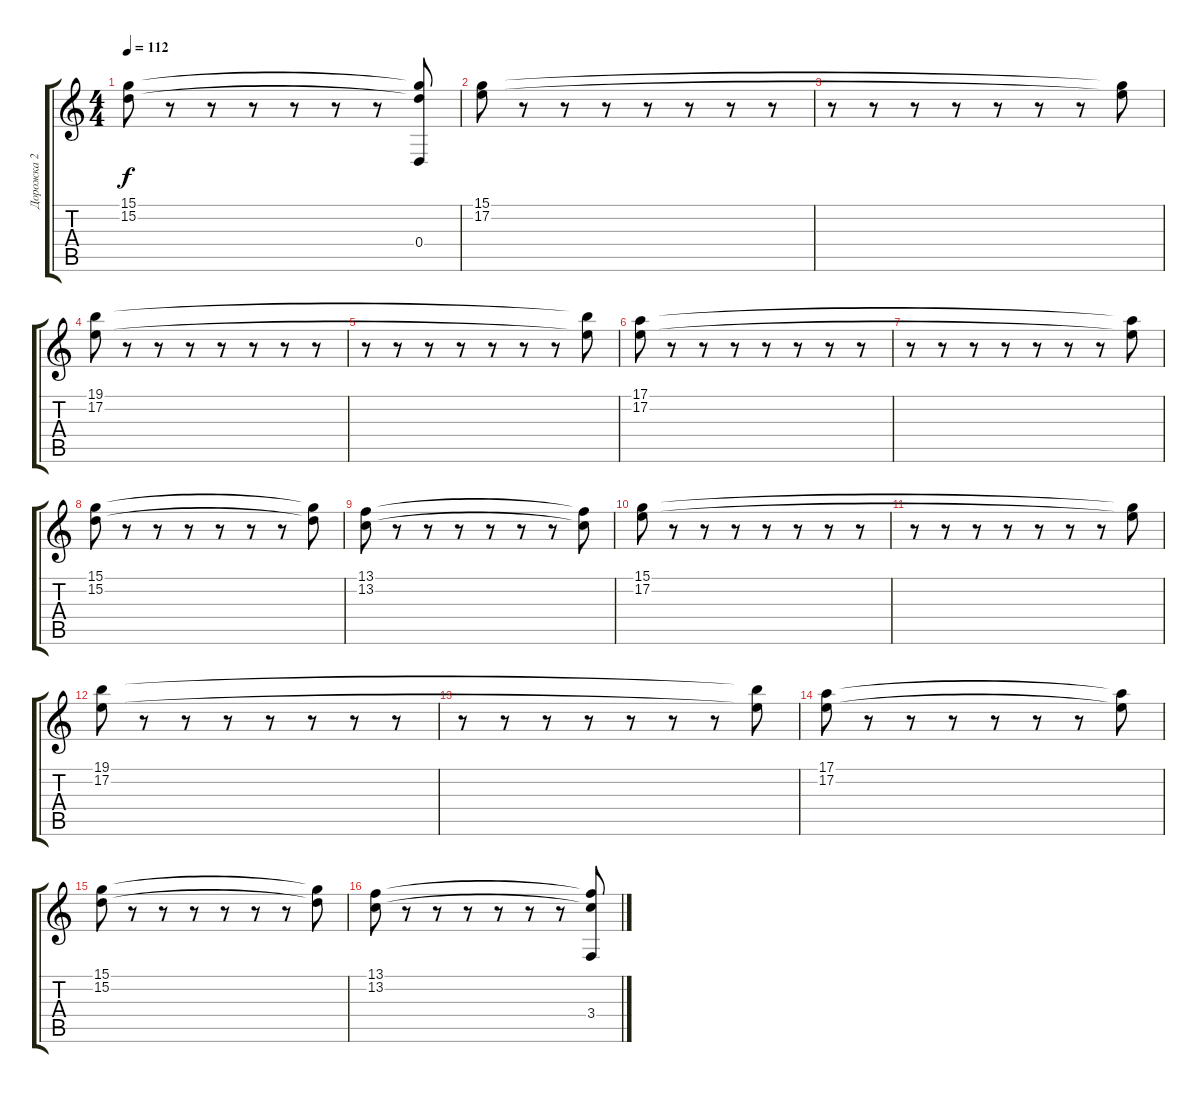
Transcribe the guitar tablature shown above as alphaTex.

\track ("Дорожка 2" "Дорожка 2") {instrument percussiveorgan bank 1}
\staff {score tabs}
\tuning (E4 B3 G3 D3 A2 E2) {hide}
\ts (4 4)
\tempo 112
\clef g2
\ks c
(15.1 15.2).8{dy f} r.8 r.8 r.8 r.8 r.8 r.8 (15.1{t} 15.2{t} 0.4{t}).8 |
(15.1 17.2).8 r.8 r.8 r.8 r.8 r.8 r.8 r.8 |
r.8 r.8 r.8 r.8 r.8 r.8 r.8 (15.1{t} 17.2{t}).8 |
(19.1 17.2).8 r.8 r.8 r.8 r.8 r.8 r.8 r.8 |
r.8 r.8 r.8 r.8 r.8 r.8 r.8 (19.1{t} 17.2{t}).8 |
(17.1 17.2).8 r.8 r.8 r.8 r.8 r.8 r.8 r.8 |
r.8 r.8 r.8 r.8 r.8 r.8 r.8 (17.1{t} 17.2{t}).8 |
(15.1 15.2).8 r.8 r.8 r.8 r.8 r.8 r.8 (15.1{t} 15.2{t}).8 |
(13.1 13.2).8 r.8 r.8 r.8 r.8 r.8 r.8 (13.1{t} 13.2{t}).8 |
(15.1 17.2).8{instrument accordion} r.8 r.8 r.8 r.8 r.8 r.8 r.8 |
r.8 r.8 r.8 r.8 r.8 r.8 r.8 (15.1{t} 17.2{t}).8 |
(19.1 17.2).8 r.8 r.8 r.8 r.8 r.8 r.8 r.8 |
r.8 r.8 r.8 r.8 r.8 r.8 r.8 (19.1{t} 17.2{t}).8 |
(17.1 17.2).8 r.8 r.8 r.8 r.8 r.8 r.8 (17.1{t} 17.2{t}).8 |
(15.1 15.2).8 r.8 r.8 r.8 r.8 r.8 r.8 (15.1{t} 15.2{t}).8 |
(13.1 13.2).8 r.8 r.8 r.8 r.8 r.8 r.8 (13.1{t} 13.2{t} 3.4).8
